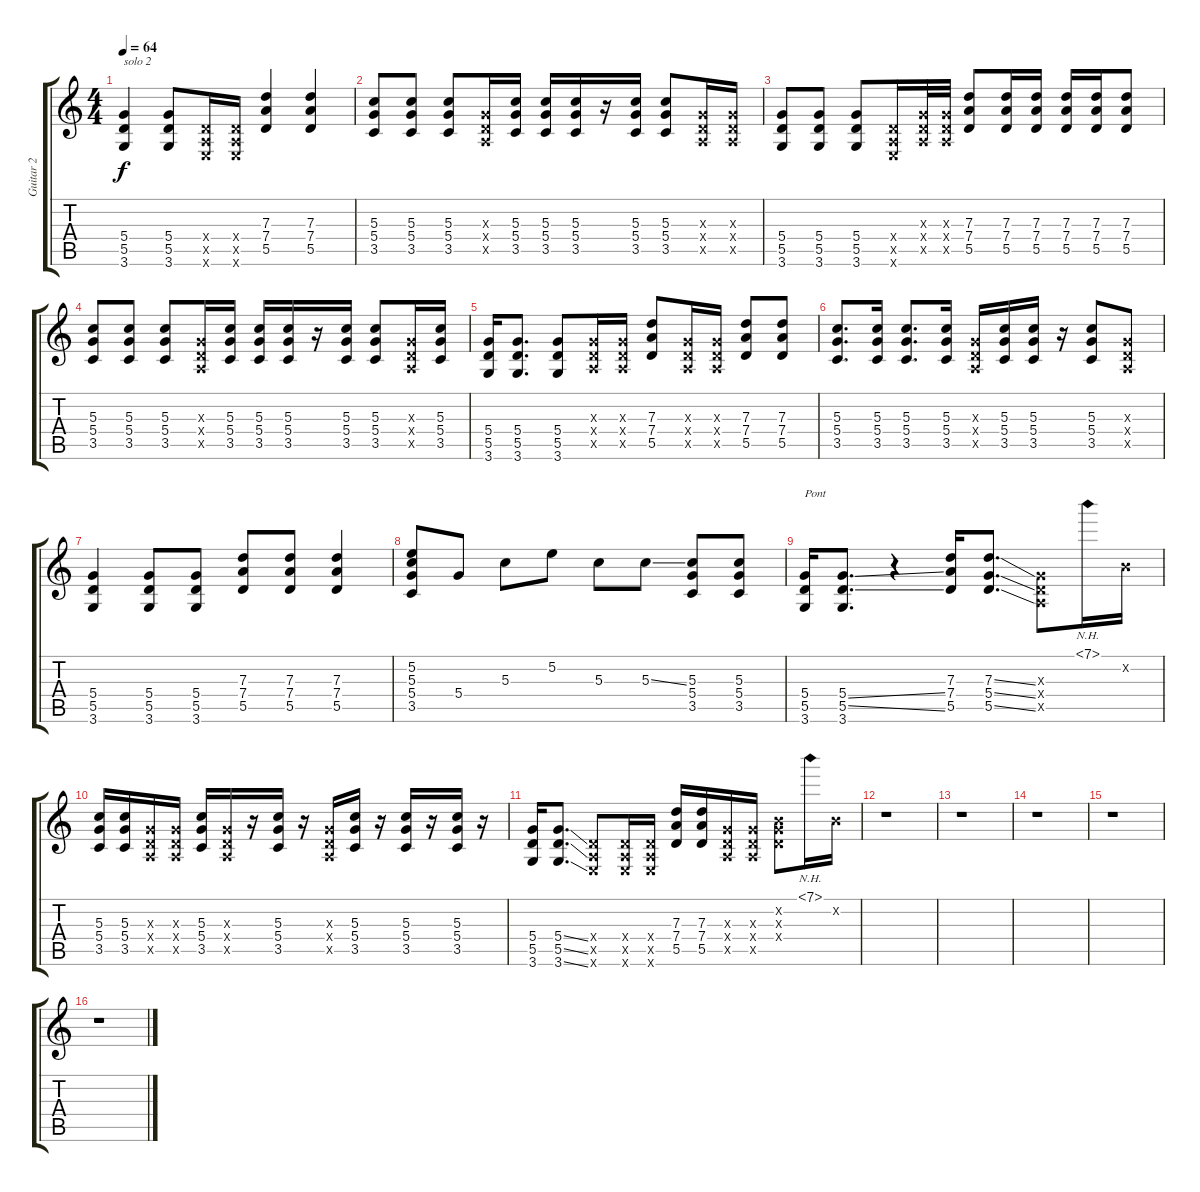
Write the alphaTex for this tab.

\track ("Guitar 2" "Guitar 2") {instrument distortionguitar}
\staff {score tabs}
\tuning (E4 B3 G3 D3 A2 E2) {hide}
\ts (4 4)
\tempo 64
\clef g2
\ks c
(5.4 5.5 3.6).4{txt "solo 2" dy f} (5.4 5.5 3.6).8 (0.4{x} 0.5{x} 0.6{x}).16 (0.4{x} 0.5{x} 0.6{x}).16 (7.3 7.4 5.5).4 (7.3 7.4 5.5).4 |
(5.3 5.4 3.5).8 (5.3 5.4 3.5).8 (5.3 5.4 3.5).8 (0.3{x} 0.4{x} 0.5{x}).16 (5.3 5.4 3.5).16 (5.3 5.4 3.5).16 (5.3 5.4 3.5).16 r.16 (5.3 5.4 3.5).16 (5.3 5.4 3.5).8 (0.3{x} 0.4{x} 0.5{x}).16 (0.3{x} 0.4{x} 0.5{x}).16 |
(5.4 5.5 3.6).8 (5.4 5.5 3.6).8 (5.4 5.5 3.6).8 (0.4{x} 0.5{x} 0.6{x}).16 (0.3{x} 0.4{x} 0.5{x}).32 (0.3{x} 0.4{x} 0.5{x}).32 (7.3 7.4 5.5).8 (7.3 7.4 5.5).16 (7.3 7.4 5.5).16 (7.3 7.4 5.5).16 (7.3 7.4 5.5).16 (7.3 7.4 5.5).8 |
(5.3 5.4 3.5).8 (5.3 5.4 3.5).8 (5.3 5.4 3.5).8 (0.3{x} 0.4{x} 0.5{x}).16 (5.3 5.4 3.5).16 (5.3 5.4 3.5).16 (5.3 5.4 3.5).16 r.16 (5.3 5.4 3.5).16 (5.3 5.4 3.5).8 (0.3{x} 0.4{x} 0.5{x}).16 (5.3 5.4 3.5).16 |
(5.4 5.5 3.6).16 (5.4 5.5 3.6).8{d} (5.4 5.5 3.6).8 (0.3{x} 0.4{x} 0.5{x}).16 (0.3{x} 0.4{x} 0.5{x}).16 (7.3 7.4 5.5).8 (0.3{x} 0.4{x} 0.5{x}).16 (0.3{x} 0.4{x} 0.5{x}).16 (7.3 7.4 5.5).8 (7.3 7.4 5.5).8 |
(5.3 5.4 3.5).8{d} (5.3 5.4 3.5).16 (5.3 5.4 3.5).8{d} (5.3 5.4 3.5).16 (0.3{x} 0.4{x} 0.5{x}).16 (5.3 5.4 3.5).16 (5.3 5.4 3.5).16 r.16 (5.3 5.4 3.5).8 (0.3{x} 0.4{x} 0.5{x}).8 |
(5.4 5.5 3.6).4 (5.4 5.5 3.6).8 (5.4 5.5 3.6).8 (7.3 7.4 5.5).8 (7.3 7.4 5.5).8 (7.3 7.4 5.5).4 |
(5.2 5.3 5.4 3.5).8 5.4.8 5.3.8 5.2.8 5.3.8 5.3{ss}.8 (5.3 5.4 3.5).8 (5.3 5.4 3.5).8 |
(5.4 5.5 3.6).16{txt "Pont"} (5.4{ss} 5.5{ss} 3.6).8{d} r.4 (7.3 7.4 5.5).16 (7.3{ss} 5.4{ss} 5.5{ss}).8{d} (0.3{x} 0.4{x} 0.5{x}).8 7.1{nh}.16 0.2{x}.16 |
(5.3 5.4 3.5).16 (5.3 5.4 3.5).16 (0.3{x} 0.4{x} 0.5{x}).16 (0.3{x} 0.4{x} 0.5{x}).16 (5.3 5.4 3.5).16 (0.3{x} 0.4{x} 0.5{x}).16 r.16 (5.3 5.4 3.5).16 r.16 (0.3{x} 0.4{x} 0.5{x}).16 (5.3 5.4 3.5).16 r.16 (5.3 5.4 3.5).16 r.16 (5.3 5.4 3.5).16 r.16 |
(5.4 5.5 3.6).16 (5.4{ss} 5.5{ss} 3.6{ss}).8{d} (0.4{x} 0.5{x} 0.6{x}).8 (0.4{x} 0.5{x} 0.6{x}).16 (0.4{x} 0.5{x} 0.6{x}).16 (7.3 7.4 5.5).16 (7.3 7.4 5.5).16 (0.3{x} 0.4{x} 0.5{x}).16 (0.3{x} 0.4{x} 0.5{x}).16 (0.2{x} 0.3{x} 0.4{x}).8 7.1{nh}.16 0.2{x}.16 |
r.1 |
r.1 |
r.1 |
r.1 |
r.1
